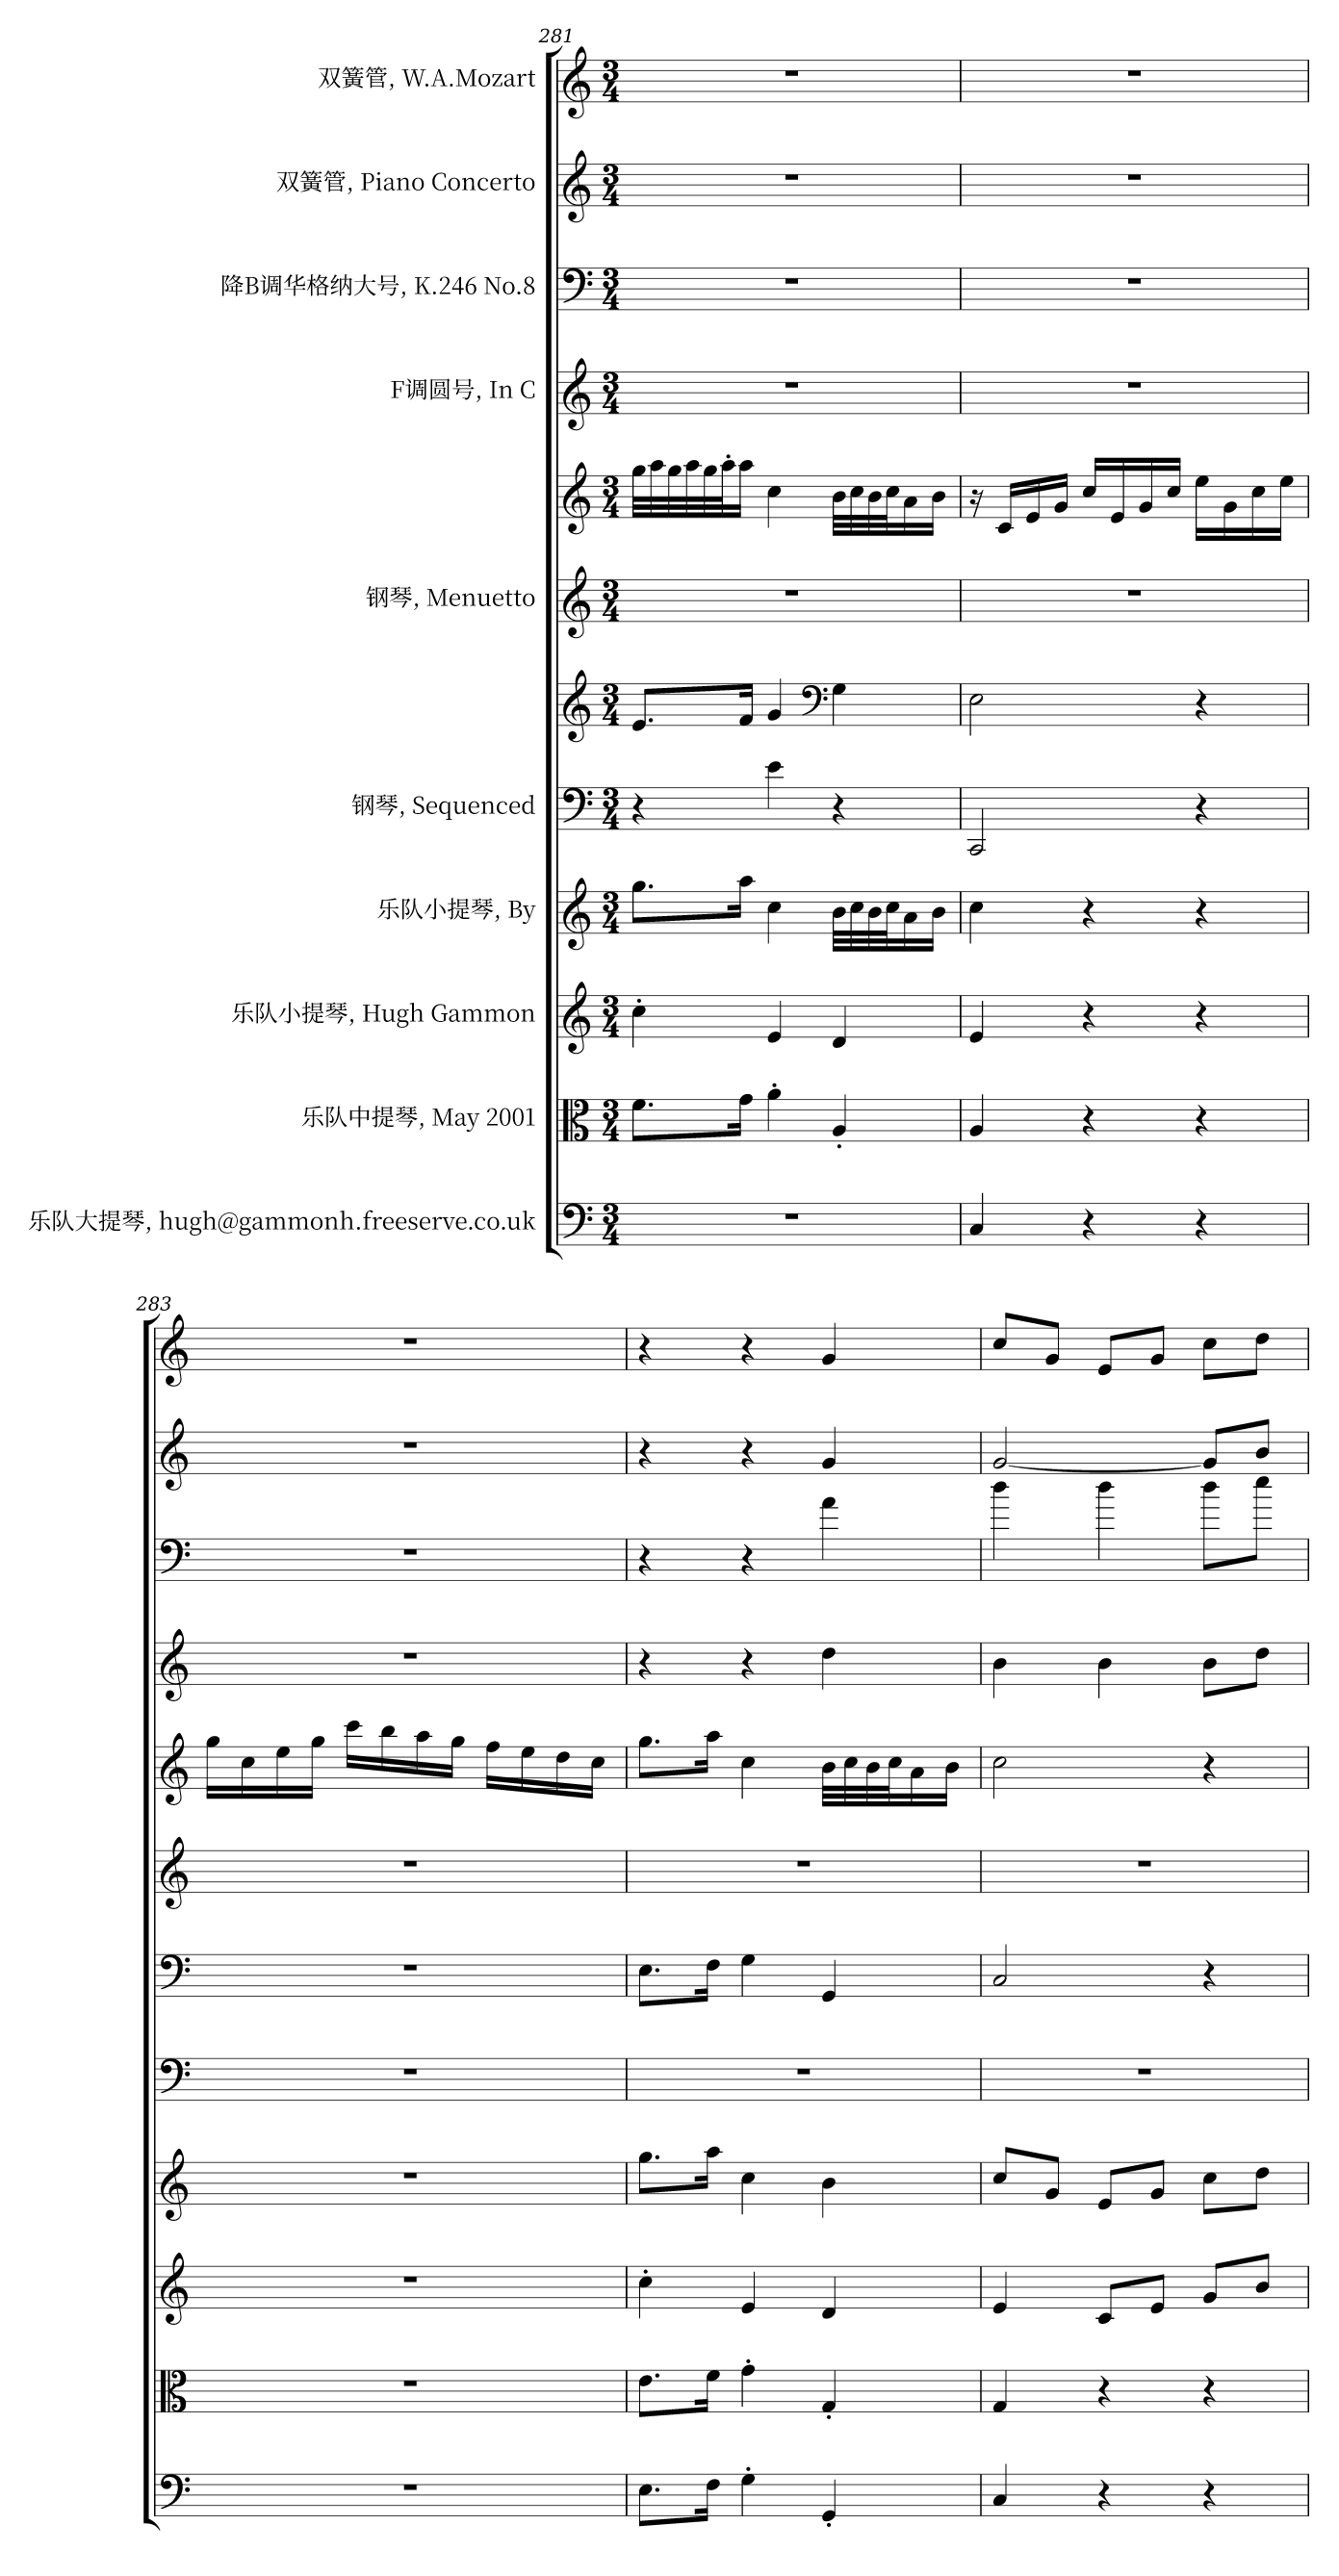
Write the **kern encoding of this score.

**kern	**kern	**kern	**kern	**kern	**kern	**kern	**kern	**kern	**kern	**kern	**kern
*part10	*part9	*part8	*part7	*part6	*part6	*part5	*part5	*part4	*part3	*part2	*part1
*staff12	*staff11	*staff10	*staff9	*staff8	*staff7	*staff6	*staff5	*staff4	*staff3	*staff2	*staff1
*I"乐队大提琴, hugh@gammonh.freeserve.co.uk	*I"乐队中提琴, May 2001	*I"乐队小提琴, Hugh Gammon	*I"乐队小提琴,         By	*I"钢琴, Sequenced	*	*I"钢琴, Menuetto	*	*I"F调圆号, In C	*I"降B调华格纳大号, K.246 No.8	*I"双簧管, Piano Concerto	*I"双簧管, W.A.Mozart
!!LO:PB:g=z
*clefF4	*clefC3	*clefG2	*clefG2	*clefF4	*clefG2	*clefG2	*clefG2	*clefG2	*clefF4	*clefG2	*clefG2
*	*	*	*	*	*	*	*	*ITrd4c7	*ITrd1c2	*	*
*k[]	*k[]	*k[]	*k[]	*k[]	*k[]	*k[]	*k[]	*k[b-]	*k[b-e-]	*k[]	*k[]
*M3/4	*M3/4	*M3/4	*M3/4	*M3/4	*M3/4	*M3/4	*M3/4	*M3/4	*M3/4	*M3/4	*M3/4
=281	=281	=281	=281	=281	=281	=281	=281	=281	=281	=281	=281
2.r	8.f\L	4cc'\	8.gg\L	4r	8.e/L	2.r	32gg\LLL	2.r	2.r	2.r	2.r
.	.	.	.	.	.	.	32aa\	.	.	.	.
.	.	.	.	.	.	.	32gg\	.	.	.	.
.	.	.	.	.	.	.	32aa\	.	.	.	.
.	.	.	.	.	.	.	32gg\	.	.	.	.
.	.	.	.	.	.	.	32aa'\J	.	.	.	.
.	16g\Jk	.	16aa\Jk	.	16f/Jk	.	16aa\JJ	.	.	.	.
.	4a'\	4e/	4cc\	4e\	4g/	.	4cc\	.	.	.	.
*	*	*	*	*	*clefF4	*	*	*	*	*	*
.	4A'/	4d/	32b\LLL	4r	4G\	.	32b\LLL	.	.	.	.
.	.	.	32cc\	.	.	.	32cc\	.	.	.	.
.	.	.	32b\	.	.	.	32b\	.	.	.	.
.	.	.	32cc\J	.	.	.	32cc\J	.	.	.	.
.	.	.	16a\	.	.	.	16a\	.	.	.	.
.	.	.	16b\JJ	.	.	.	16b\JJ	.	.	.	.
=282	=282	=282	=282	=282	=282	=282	=282	=282	=282	=282	=282
4C/	4A/	4e/	4cc\	2CC/	2E\	2.r	16r	2.r	2.r	2.r	2.r
.	.	.	.	.	.	.	16c/LL	.	.	.	.
.	.	.	.	.	.	.	16e/	.	.	.	.
.	.	.	.	.	.	.	16g/JJ	.	.	.	.
4r	4r	4r	4r	.	.	.	16cc/LL	.	.	.	.
.	.	.	.	.	.	.	16e/	.	.	.	.
.	.	.	.	.	.	.	16g/	.	.	.	.
.	.	.	.	.	.	.	16cc/JJ	.	.	.	.
4r	4r	4r	4r	4r	4r	.	16ee\LL	.	.	.	.
.	.	.	.	.	.	.	16g\	.	.	.	.
.	.	.	.	.	.	.	16cc\	.	.	.	.
.	.	.	.	.	.	.	16ee\JJ	.	.	.	.
=283	=283	=283	=283	=283	=283	=283	=283	=283	=283	=283	=283
2.r	2.r	2.r	2.r	2.r	2.r	2.r	16gg\LL	2.r	2.r	2.r	2.r
.	.	.	.	.	.	.	16cc\	.	.	.	.
.	.	.	.	.	.	.	16ee\	.	.	.	.
.	.	.	.	.	.	.	16gg\JJ	.	.	.	.
.	.	.	.	.	.	.	16ccc\LL	.	.	.	.
.	.	.	.	.	.	.	16bb\	.	.	.	.
.	.	.	.	.	.	.	16aa\	.	.	.	.
.	.	.	.	.	.	.	16gg\JJ	.	.	.	.
.	.	.	.	.	.	.	16ff\LL	.	.	.	.
.	.	.	.	.	.	.	16ee\	.	.	.	.
.	.	.	.	.	.	.	16dd\	.	.	.	.
.	.	.	.	.	.	.	16cc\JJ	.	.	.	.
!!LO:PB:g=z
=284	=284	=284	=284	=284	=284	=284	=284	=284	=284	=284	=284
8.E\L	8.e\L	4cc'\	8.gg\L	2.r	8.E\L	2.r	8.gg\L	4r	4r	4r	4r
16F\Jk	16f\Jk	.	16aa\Jk	.	16F\Jk	.	16aa\Jk	.	.	.	.
4G'\	4g'\	4e/	4cc\	.	4G\	.	4cc\	4r	4r	4r	4r
4GG'/	4G'/	4d/	4b\	.	4GG/	.	32b\LLL	4g\	4g\	4g/	4g/
.	.	.	.	.	.	.	32cc\	.	.	.	.
.	.	.	.	.	.	.	32b\	.	.	.	.
.	.	.	.	.	.	.	32cc\J	.	.	.	.
.	.	.	.	.	.	.	16a\	.	.	.	.
.	.	.	.	.	.	.	16b\JJ	.	.	.	.
=285	=285	=285	=285	=285	=285	=285	=285	=285	=285	=285	=285
4C/	4G/	4e/	8cc/L	2.r	2C/	2.r	2cc\	4e\	4cc\	[2g/	8cc/L
.	.	.	8g/J	.	.	.	.	.	.	.	8g/J
4r	4r	8c/L	8e/L	.	.	.	.	4e\	4cc\	.	8e/L
.	.	8e/J	8g/J	.	.	.	.	.	.	.	8g/J
4r	4r	8g/L	8cc\L	.	4r	.	4r	8e\L	8cc\L	8g/L]	8cc\L
.	.	8b/J	8dd\J	.	.	.	.	8g\J	8dd\J	8b/J	8dd\J
=	=	=	=	=	=	=	=	=	=	=	=
*-	*-	*-	*-	*-	*-	*-	*-	*-	*-	*-	*-
